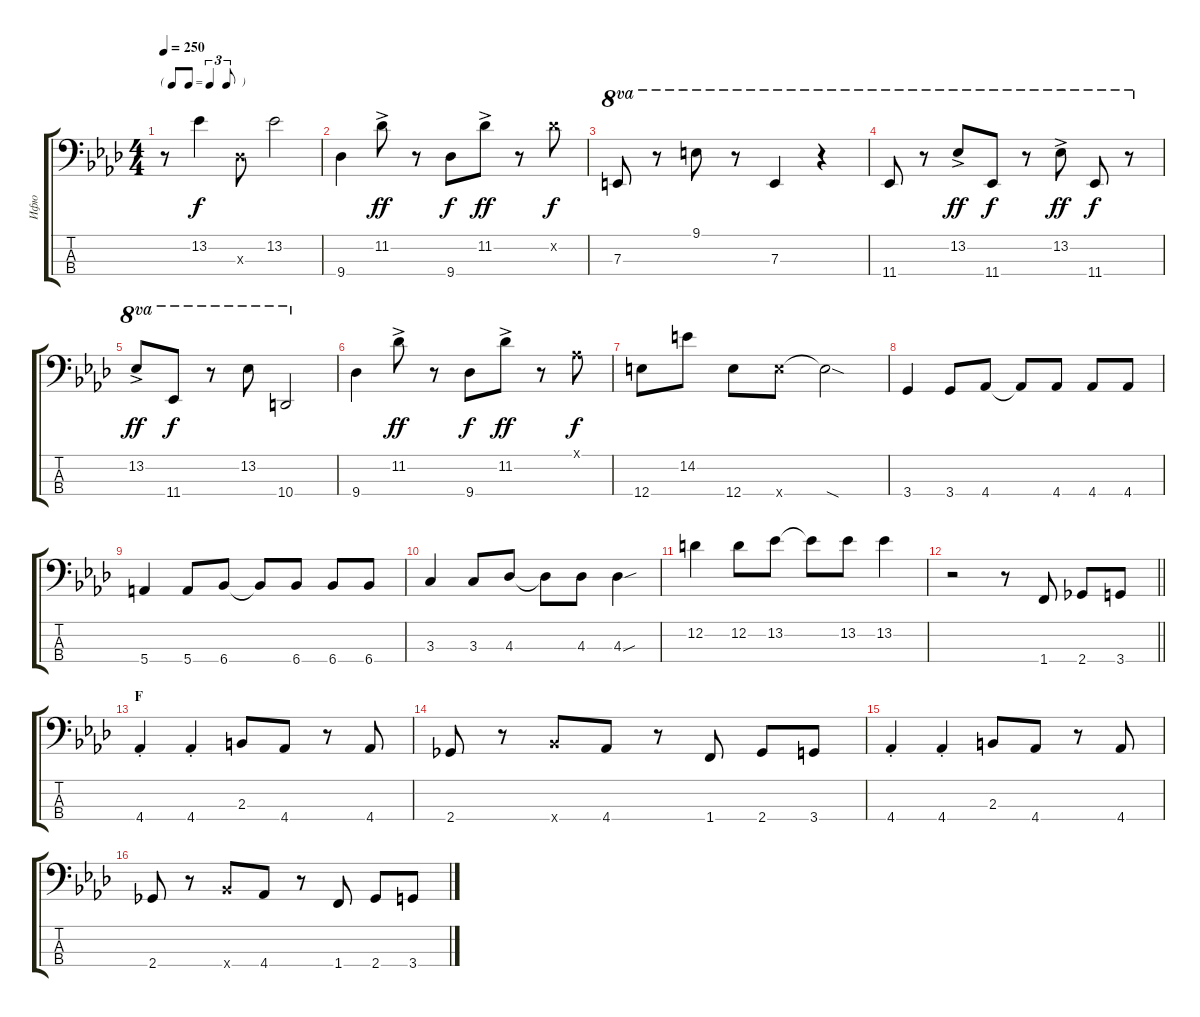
\track ("Ифю" "Ифю") {instrument electricbassfinger}
\staff {score tabs}
\tuning (G2 D2 A1 E1) {hide}
\ts (4 4)
\tf triplet8th
\tempo 250
\clef f4
\ks ab
r.8{dy f} 13.2.4 4.3{x}.8 13.2.2 |
9.4.4 11.2{ac}.8{dy ff} r.8 9.4.8{dy f} 11.2{ac}.8{dy ff} r.8 11.2{x}.8{dy f} |
7.3.8{ot 8va} r.8{ot 8va} 9.1.8{ot 8va} r.8{ot 8va} 7.3.4{ot 8va} r.4{ot 8va} |
11.4.8{ot 8va} r.8{ot 8va} 13.2{ac}.8{ot 8va dy ff} 11.4.8{ot 8va dy f} r.8{ot 8va} 13.2{ac}.8{ot 8va dy ff} 11.4.8{ot 8va dy f} r.8{ot 8va} |
13.2{ac}.8{ot 8va dy ff} 11.4.8{ot 8va dy f} r.8{ot 8va} 13.2.8{ot 8va} 10.4.2{ot 8va} |
9.4.4 11.2{ac}.8{dy ff} r.8 9.4.8{dy f} 11.2{ac}.8{dy ff} r.8 1.1{x}.8{dy f} |
12.4.8 14.2.8 12.4.8 12.4{x}.8 12.4{sod t}.2 |
3.4.4 3.4.8 4.4.8 4.4{t}.8 4.4.8 4.4.8 4.4.8 |
5.4.4 5.4.8 6.4.8 6.4{t}.8 6.4.8 6.4.8 6.4.8 |
3.3.4 3.3.8 4.3.8 4.3{t}.8 4.3.8 4.3{sou}.4 |
12.2.4 12.2.8 13.2.8 13.2{t}.8 13.2.8 13.2.4 |
\barLineRight lightlight
r.2 r.8 1.4.8 2.4.8 3.4.8 |
\section ("" "F")
4.4{st}.4 4.4{st}.4 2.3.8 4.4.8 r.8 4.4.8 |
2.4.8 r.8 6.4{x}.8 4.4.8 r.8 1.4.8 2.4.8 3.4.8 |
4.4{st}.4 4.4{st}.4 2.3.8 4.4.8 r.8 4.4.8 |
2.4.8 r.8 6.4{x}.8 4.4.8 r.8 1.4.8 2.4.8 3.4.8
